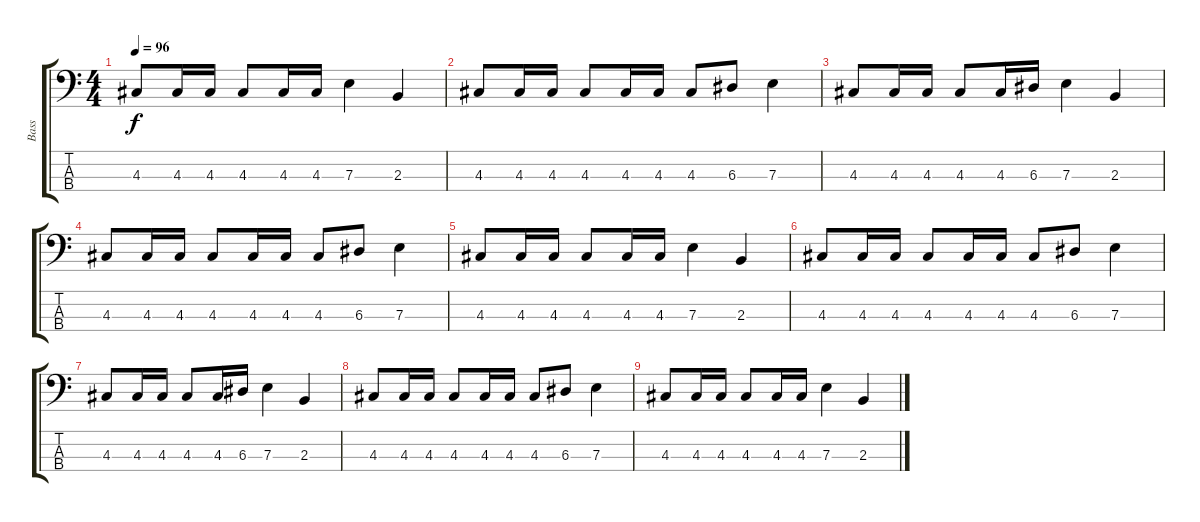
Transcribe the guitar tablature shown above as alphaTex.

\track ("Bass" "Bass") {instrument electricbassfinger}
\staff {score tabs}
\tuning (G2 D2 A1 E1) {hide}
\ts (4 4)
\tempo 96
\clef f4
\ks c
4.3.8{dy f} 4.3.16 4.3.16 4.3.8 4.3.16 4.3.16 7.3.4 2.3.4 |
4.3.8 4.3.16 4.3.16 4.3.8 4.3.16 4.3.16 4.3.8 6.3.8 7.3.4 |
4.3.8 4.3.16 4.3.16 4.3.8 4.3.16 6.3.16 7.3.4 2.3.4 |
4.3.8 4.3.16 4.3.16 4.3.8 4.3.16 4.3.16 4.3.8 6.3.8 7.3.4 |
4.3.8 4.3.16 4.3.16 4.3.8 4.3.16 4.3.16 7.3.4 2.3.4 |
4.3.8 4.3.16 4.3.16 4.3.8 4.3.16 4.3.16 4.3.8 6.3.8 7.3.4 |
4.3.8 4.3.16 4.3.16 4.3.8 4.3.16 6.3.16 7.3.4 2.3.4 |
4.3.8 4.3.16 4.3.16 4.3.8 4.3.16 4.3.16 4.3.8 6.3.8 7.3.4 |
4.3.8 4.3.16 4.3.16 4.3.8 4.3.16 4.3.16 7.3.4 2.3.4
